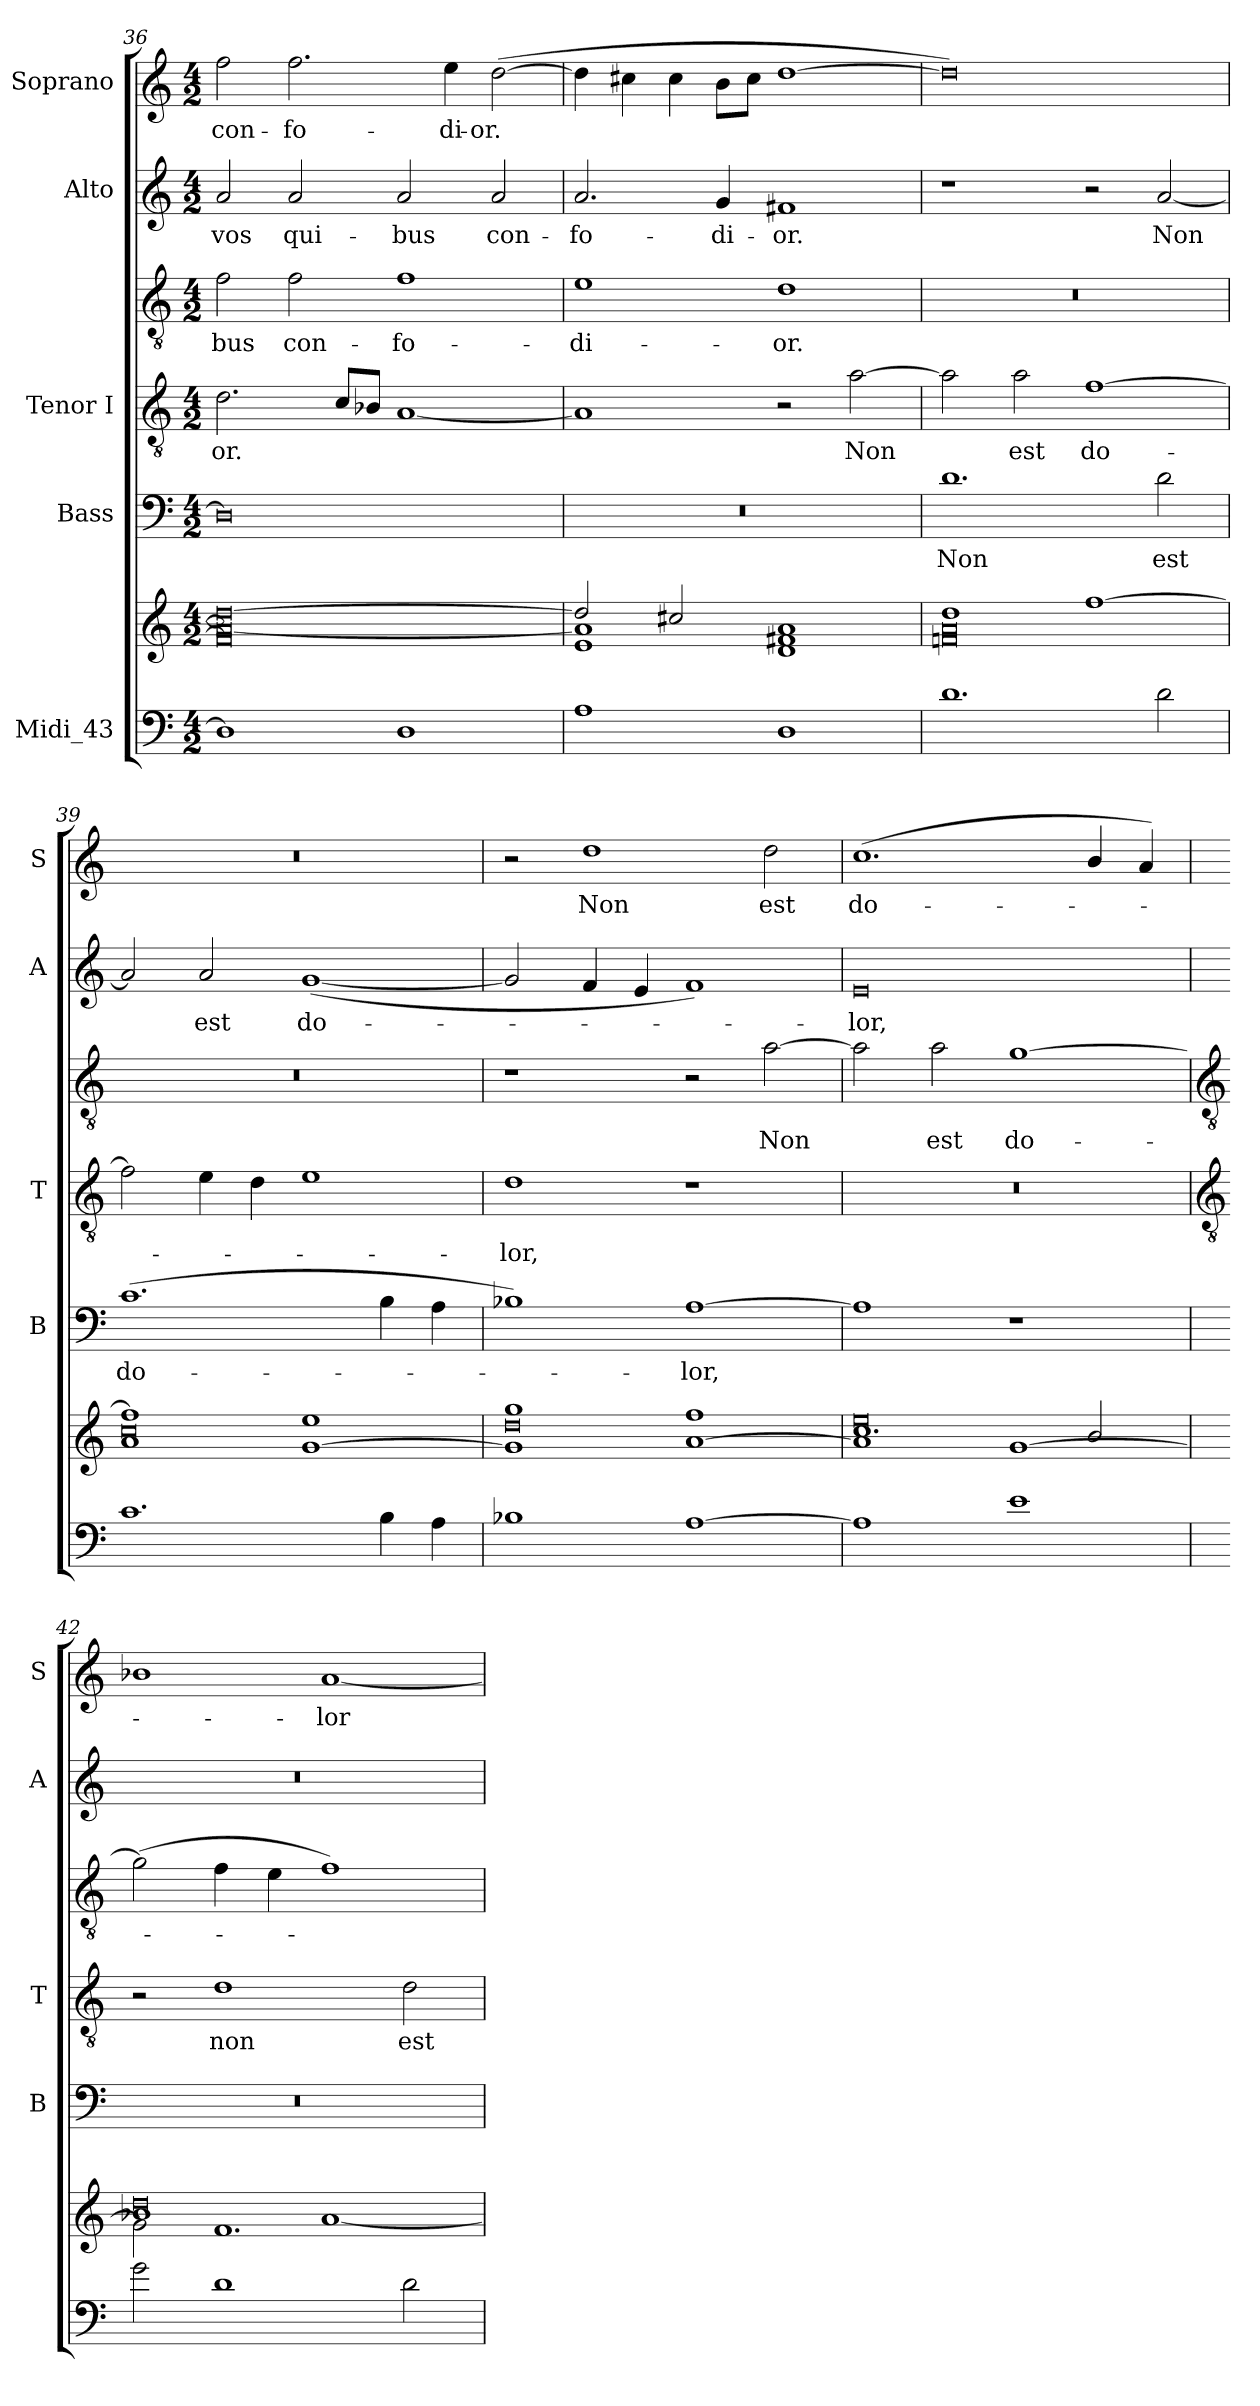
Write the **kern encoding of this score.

**kern	**kern	**kern	**text	**kern	**text	**kern	**text	**kern	**text	**kern	**text
*part5	*part5	*part4	*part4	*part3	*part3	*part3	*part3	*part2	*part2	*part1	*part1
*staff7	*staff6	*staff5	*staff5	*staff4	*staff4	*staff3	*staff3	*staff2	*staff2	*staff1	*staff1
*I"Midi_43	*	*I"Bass	*	*I"Tenor I	*	*	*	*I"Alto	*	*I"Soprano	*
*	*	*I'B	*	*I'T	*	*	*	*I'A	*	*I'S	*
!!LO:LB:g=z
*clefF4	*clefG2	*clefF4	*	*clefGv2	*	*clefGv2	*	*clefG2	*	*clefG2	*
*k[]	*k[]	*k[]	*	*k[]	*	*k[]	*	*k[]	*	*k[]	*
*C:	*C:	*C:	*	*C:	*	*C:	*	*C:	*	*C:	*
*M4/2	*M4/2	*M4/2	*	*M4/2	*	*M4/2	*	*M4/2	*	*M4/2	*
=36	=36	=36	=36	=36	=36	=36	=36	=36	=36	=36	=36
*	*^	*	*	*	*	*	*	*	*	*	*
*	*	*^	*	*	*	*	*	*	*	*	*	*
!	!	!	!	!	!	!	!LO:LY:b	!	!LO:LY:b	!	!LO:LY:b	!	!LO:LY:b
1D]	0dd/_	0a\_	0f\]	0D]	.	2.d	-or.	2f	-bus	2a	vos	2ff	con-
!	!	!	!	!	!	!	!	!	!LO:LY:b	!	!LO:LY:b	!	!LO:LY:b
.	.	.	.	.	.	.	.	2f	con-	2a	qui-	2.ff	-fo-
.	.	.	.	.	.	8c/L	.	.	.	.	.	.	.
.	.	.	.	.	.	8B-X/J	.	.	.	.	.	.	.
!	!	!	!	!	!	!	!	!	!LO:LY:b	!	!LO:LY:b	!	!
1D	.	.	.	.	.	[1A	.	1f	-fo-	2a	-bus	.	.
!	!	!	!	!	!	!	!	!	!	!	!	!	!LO:LY:b
.	.	.	.	.	.	.	.	.	.	.	.	4ee	-di-
!	!	!	!	!	!	!	!	!	!	!	!LO:LY:b	!	!LO:LY:b
.	.	.	.	.	.	.	.	.	.	2a	con-	(>[2dd	-or.
=37	=37	=37	=37	=37	=37	=37	=37	=37	=37	=37	=37	=37	=37
!	!	!	!	!	!	!	!	!	!LO:LY:b	!	!LO:LY:b	!	!
1A	2dd/]	1a\]	1e\	0r	.	1A]	.	1e	di-	2.a	-fo-	4dd]	.
.	.	.	.	.	.	.	.	.	.	.	.	4cc#X	.
.	2cc#X/	.	.	.	.	.	.	.	.	.	.	4cc#	.
!	!	!	!	!	!	!	!	!	!	!	!LO:LY:b	!	!
.	.	.	.	.	.	.	.	.	.	4g	-di-	8bL	.
.	.	.	.	.	.	.	.	.	.	.	.	8cc#J	.
!	!	!	!	!	!	!	!	!	!LO:LY:b	!	!LO:LY:b	!	!
1D	1a/	1f#X\	1d\	.	.	2r	.	1d	-or.	1f#X	-or.	[1dd	.
!	!	!	!	!	!	!	!LO:LY:b	!	!	!	!	!	!
.	.	.	.	.	.	[2a	Non	.	.	.	.	.	.
=38	=38	=38	=38	=38	=38	=38	=38	=38	=38	=38	=38	=38	=38
!	!	!	!	!	!LO:LY:b	!	!	!	!	!	!	!	!
1.d	1dd/	0a\	0fn\	1.d	Non	2a]	.	0r	.	1r	.	0dd])	.
!	!	!	!	!	!	!	!LO:LY:b	!	!	!	!	!	!
.	.	.	.	.	.	2a	est	.	.	.	.	.	.
!	!	!	!	!	!	!	!LO:LY:b	!	!	!	!	!	!
.	[1ff/	.	.	.	.	[1f	do-	.	.	2r	.	.	.
!	!	!	!	!	!LO:LY:b	!	!	!	!	!	!LO:LY:b	!	!
2d	.	.	.	2d	est	.	.	.	.	[2a	Non	.	.
=39	=39	=39	=39	=39	=39	=39	=39	=39	=39	=39	=39	=39	=39
!	!	!	!	!	!LO:LY:b	!	!	!	!	!	!	!	!
1.c	1ff/]	0cc\	1a\	(>1.c	do-	2f]	.	0r	.	2a]	.	0r	.
!	!	!	!	!	!	!	!	!	!	!	!LO:LY:b	!	!
.	.	.	.	.	.	4e	.	.	.	2a	est	.	.
.	.	.	.	.	.	4d	.	.	.	.	.	.	.
!	!	!	!	!	!	!	!	!	!	!	!LO:LY:b	!	!
.	1ee/	.	[1g\	.	.	1e	.	.	.	(<[1g	do-	.	.
4B	.	.	.	4B	.	.	.	.	.	.	.	.	.
4A	.	.	.	4A	.	.	.	.	.	.	.	.	.
=40	=40	=40	=40	=40	=40	=40	=40	=40	=40	=40	=40	=40	=40
!	!	!	!	!	!	!	!LO:LY:b	!	!	!	!	!	!
1B-X	1gg/	0dd\	1g\]	1B-X)	.	1d	lor,	1r	.	2g]	.	2r	.
!	!	!	!	!	!	!	!	!	!	!	!	!	!LO:LY:b
.	.	.	.	.	.	.	.	.	.	4f	.	1dd	Non
.	.	.	.	.	.	.	.	.	.	4e	.	.	.
!	!	!	!	!	!LO:LY:b	!	!	!	!	!	!	!	!
[1A	1ff/	.	[1a\	[1A	lor,	1r	.	2r	.	1f)	.	.	.
!	!	!	!	!	!	!	!	!	!LO:LY:b	!	!	!	!LO:LY:b
.	.	.	.	.	.	.	.	[2a	Non	.	.	2dd	est
=41	=41	=41	=41	=41	=41	=41	=41	=41	=41	=41	=41	=41	=41
!	!	!	!	!	!	!	!	!	!	!	!LO:LY:b	!	!LO:LY:b
1A]	0ee/	1.cc\	1a\]	1A]	.	0r	.	2a]	.	0e	lor,	(<1.cc	do-
!	!	!	!	!	!	!	!	!	!LO:LY:b	!	!	!	!
.	.	.	.	.	.	.	.	2a	est	.	.	.	.
!	!	!	!	!	!	!	!	!	!LO:LY:b	!	!	!	!
1e	.	.	[1g\	1r	.	.	.	[1g	do-	.	.	.	.
.	.	2b/	.	.	.	.	.	.	.	.	.	4b/	.
.	.	.	.	.	.	.	.	.	.	.	.	4a)	.
!!LO:LB:g=z
=42	=42	=42	=42	=42	=42	=42	=42	=42	=42	=42	=42	=42	=42
*	*	*	*	*	*	*clefGv2	*	*clefGv2	*	*	*	*	*
2g	0dd/	1b-X\	2g\]	0r	.	2r	.	(>2g]	.	0r	.	1b-X/	.
!	!	!	!	!	!	!	!LO:LY:b	!	!	!	!	!	!
1d	.	.	1.f\	.	.	1d	non	4f	.	.	.	.	.
.	.	.	.	.	.	.	.	4e	.	.	.	.	.
!	!	!	!	!	!	!	!	!	!	!	!	!	!LO:LY:b
.	.	[1a\	.	.	.	.	.	1f)	.	.	.	[1a	lor
!	!	!	!	!	!	!	!LO:LY:b	!	!	!	!	!	!
2d	.	.	.	.	.	2d	est	.	.	.	.	.	.
*	*v	*v	*v	*	*	*	*	*	*	*	*	*	*
=	=	=	=	=	=	=	=	=	=	=	=
*-	*-	*-	*-	*-	*-	*-	*-	*-	*-	*-	*-
